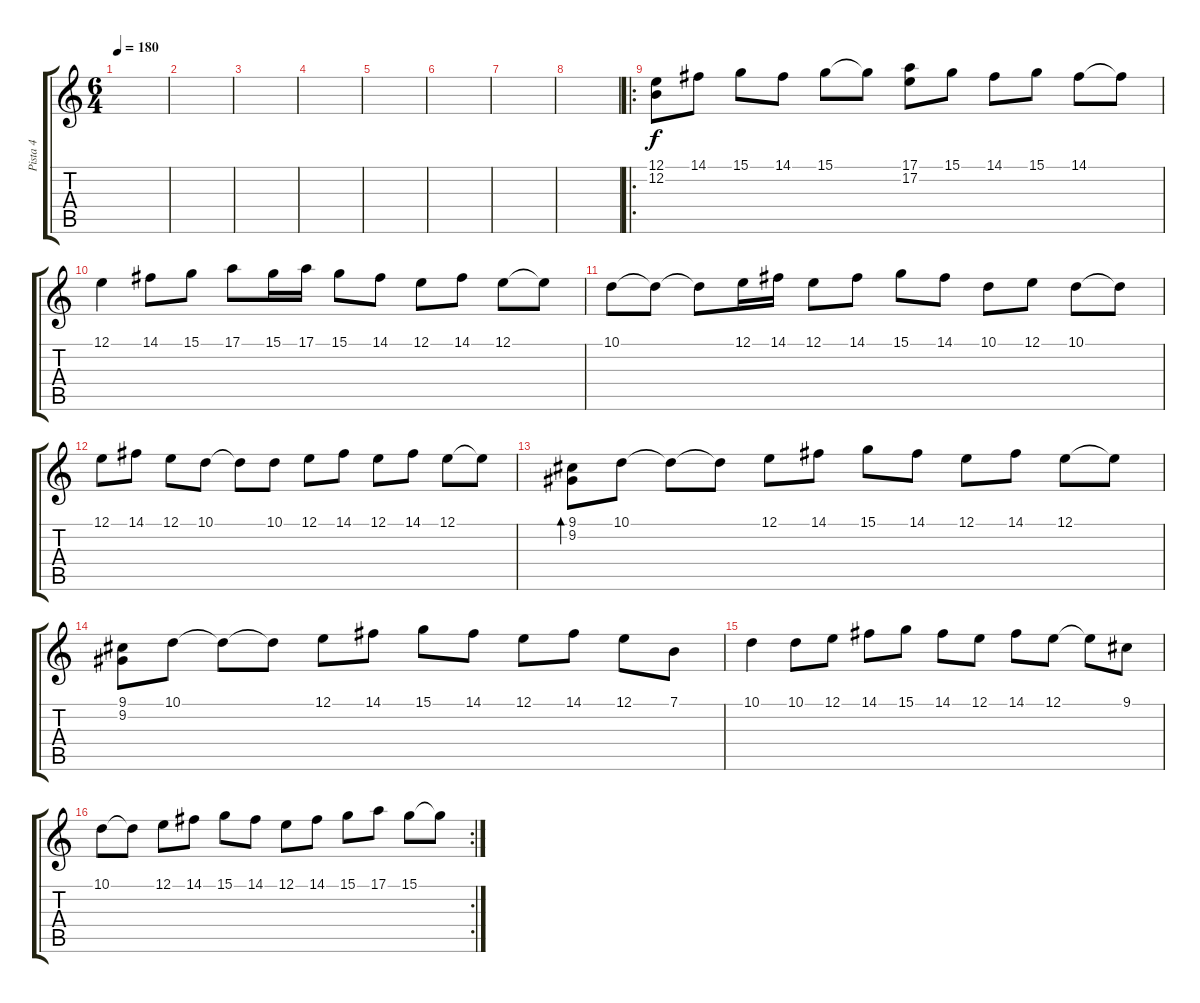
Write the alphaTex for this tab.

\track ("Pista 4" "Pista 4") {instrument brightacousticpiano}
\staff {score tabs}
\tuning (E4 B3 G3 D3 A2 E2) {hide}
\ts (6 4)
\tempo 180
\clef g2
\ks c
|
|
|
|
|
|
|
|
\ro
(12.1 12.2).8 14.1.8 15.1.8 14.1.8 15.1.8 15.1{t}.8 (17.1 17.2).8 15.1.8 14.1.8 15.1.8 14.1.8 14.1{t}.8 |
12.1.4 14.1.8 15.1.8 17.1.8 15.1.16 17.1.16 15.1.8 14.1.8 12.1.8 14.1.8 12.1.8 12.1{t}.8 |
10.1.8 10.1{t}.8 10.1{t}.8 12.1.16 14.1.16 12.1.8 14.1.8 15.1.8 14.1.8 10.1.8 12.1.8 10.1.8 10.1{t}.8 |
12.1.8 14.1.8 12.1.8 10.1.8 10.1{t}.8 10.1.8 12.1.8 14.1.8 12.1.8 14.1.8 12.1.8 12.1{t}.8 |
(9.1 9.2).8{bd 60} 10.1.8 10.1{t}.8 10.1{t}.8 12.1.8 14.1.8 15.1.8 14.1.8 12.1.8 14.1.8 12.1.8 12.1{t}.8 |
(9.1 9.2).8 10.1.8 10.1{t}.8 10.1{t}.8 12.1.8 14.1.8 15.1.8 14.1.8 12.1.8 14.1.8 12.1.8 7.1.8 |
10.1.4 10.1.8 12.1.8 14.1.8 15.1.8 14.1.8 12.1.8 14.1.8 12.1.8 12.1{t}.8 9.1.8 |
\rc 2
10.1.8 10.1{t}.8 12.1.8 14.1.8 15.1.8 14.1.8 12.1.8 14.1.8 15.1.8 17.1.8 15.1.8 15.1{t}.8
